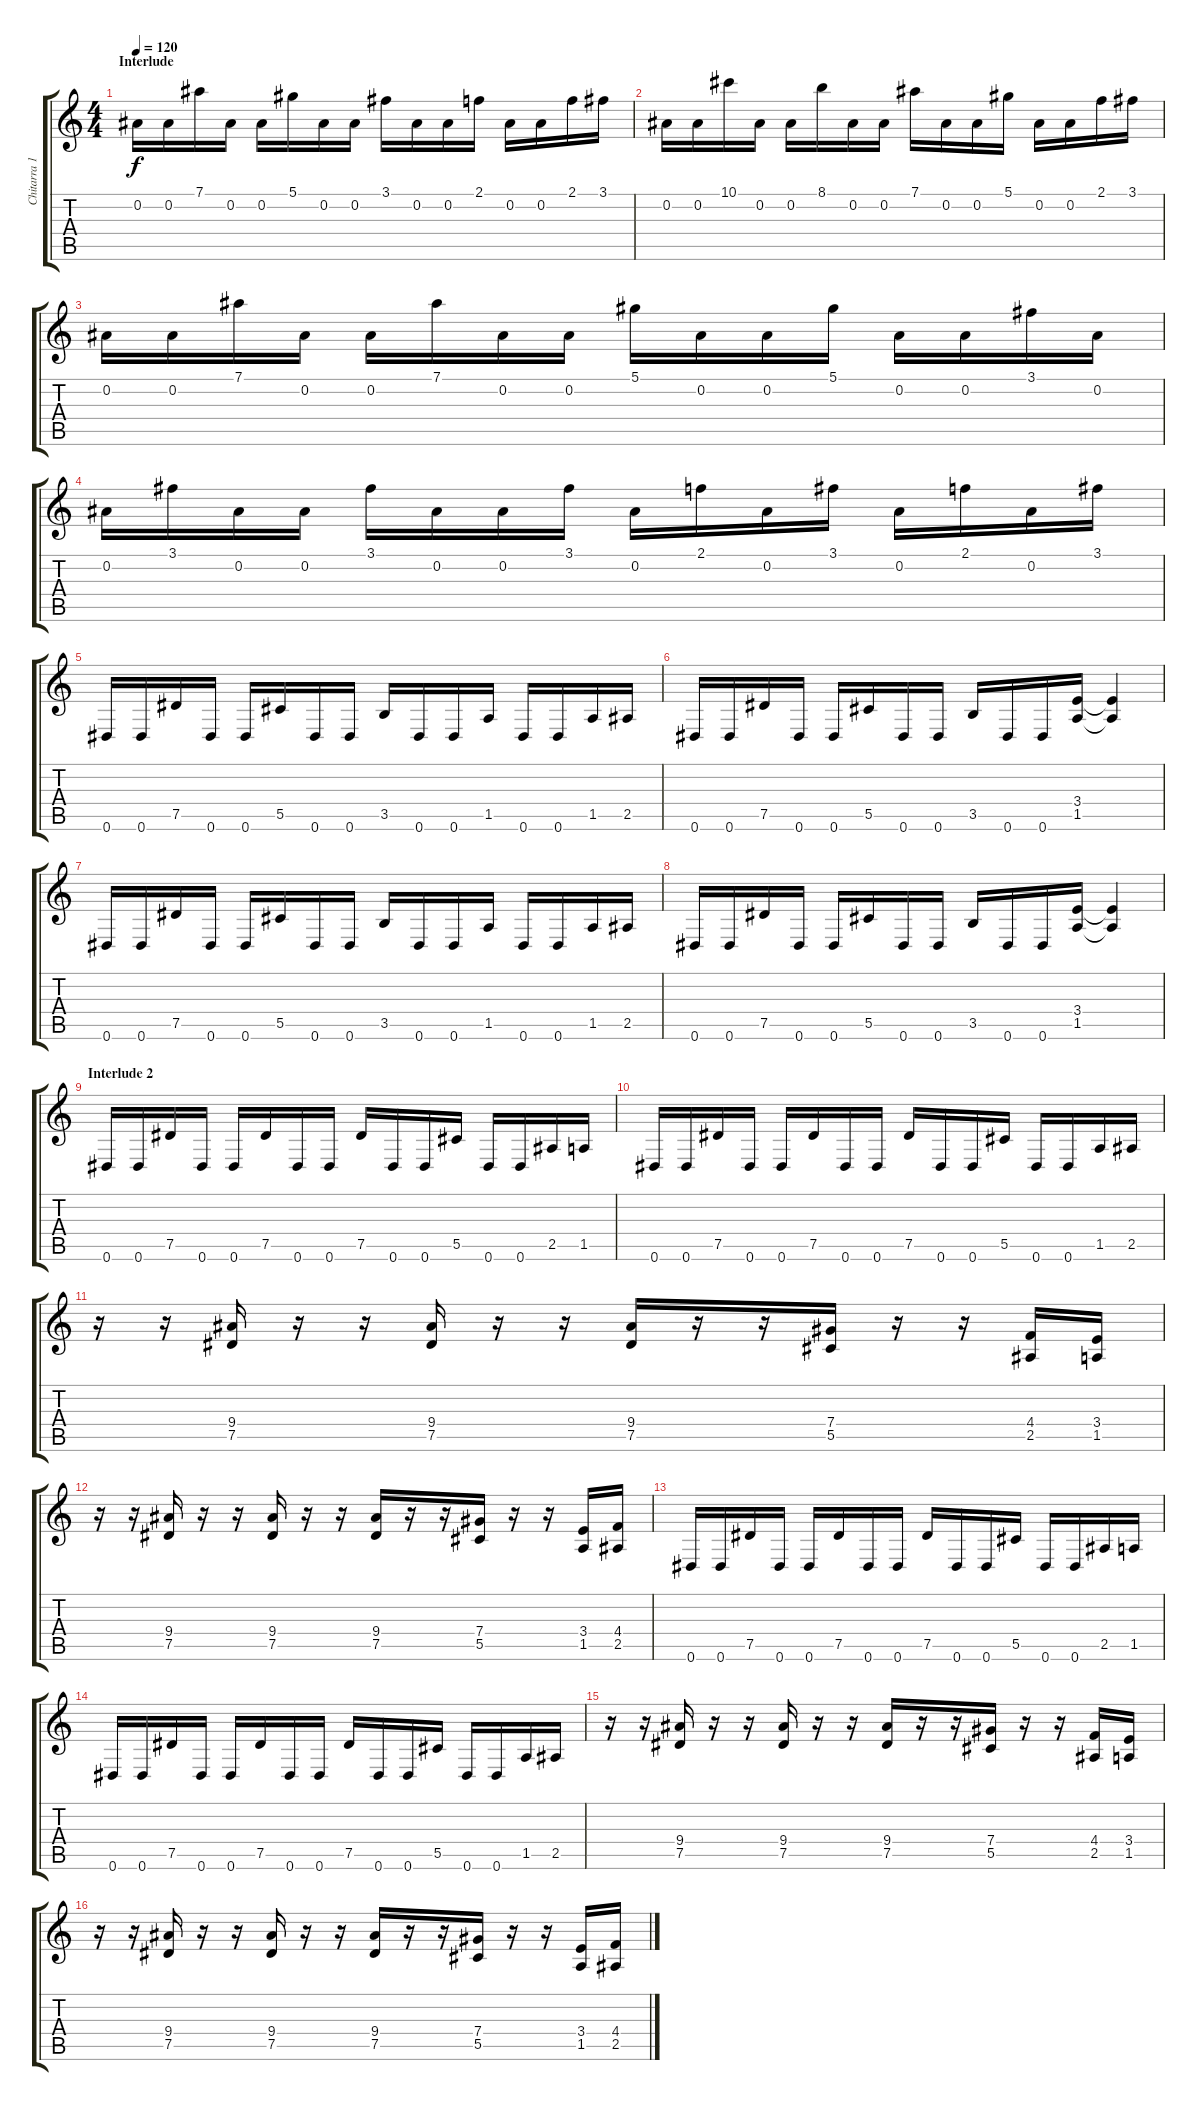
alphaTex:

\track ("Chitarra 1 Oct" "Chitarra 1") {instrument distortionguitar}
\staff {score tabs}
\tuning (Eb4 Bb3 Gb3 Db3 Ab2 Eb2) {hide}
\ts (4 4)
\section ("" "Interlude")
\tempo 120
\clef g2
\ks c
0.2.16{dy f} 0.2.16 7.1.16 0.2.16 0.2.16 5.1.16 0.2.16 0.2.16 3.1.16 0.2.16 0.2.16 2.1.16 0.2.16 0.2.16 2.1.16 3.1.16 |
0.2.16 0.2.16 10.1.16 0.2.16 0.2.16 8.1.16 0.2.16 0.2.16 7.1.16 0.2.16 0.2.16 5.1.16 0.2.16 0.2.16 2.1.16 3.1.16 |
0.2.16 0.2.16 7.1.16 0.2.16 0.2.16 7.1.16 0.2.16 0.2.16 5.1.16 0.2.16 0.2.16 5.1.16 0.2.16 0.2.16 3.1.16 0.2.16 |
0.2.16 3.1.16 0.2.16 0.2.16 3.1.16 0.2.16 0.2.16 3.1.16 0.2.16 2.1.16 0.2.16 3.1.16 0.2.16 2.1.16 0.2.16 3.1.16 |
0.6.16 0.6.16 7.5.16 0.6.16 0.6.16 5.5.16 0.6.16 0.6.16 3.5.16 0.6.16 0.6.16 1.5.16 0.6.16 0.6.16 1.5.16 2.5.16 |
0.6.16 0.6.16 7.5.16 0.6.16 0.6.16 5.5.16 0.6.16 0.6.16 3.5.16 0.6.16 0.6.16 (3.4 1.5).16 (3.4{t} 1.5{t}).4 |
0.6.16 0.6.16 7.5.16 0.6.16 0.6.16 5.5.16 0.6.16 0.6.16 3.5.16 0.6.16 0.6.16 1.5.16 0.6.16 0.6.16 1.5.16 2.5.16 |
0.6.16 0.6.16 7.5.16 0.6.16 0.6.16 5.5.16 0.6.16 0.6.16 3.5.16 0.6.16 0.6.16 (3.4 1.5).16 (3.4{t} 1.5{t}).4 |
\section ("" "Interlude 2")
0.6.16 0.6.16 7.5.16 0.6.16 0.6.16 7.5.16 0.6.16 0.6.16 7.5.16 0.6.16 0.6.16 5.5.16 0.6.16 0.6.16 2.5.16 1.5.16 |
0.6.16 0.6.16 7.5.16 0.6.16 0.6.16 7.5.16 0.6.16 0.6.16 7.5.16 0.6.16 0.6.16 5.5.16 0.6.16 0.6.16 1.5.16 2.5.16 |
r.16 r.16 (9.4 7.5).16 r.16 r.16 (9.4 7.5).16 r.16 r.16 (9.4 7.5).16 r.16 r.16 (7.4 5.5).16 r.16 r.16 (4.4 2.5).16 (3.4 1.5).16 |
r.16 r.16 (9.4 7.5).16 r.16 r.16 (9.4 7.5).16 r.16 r.16 (9.4 7.5).16 r.16 r.16 (7.4 5.5).16 r.16 r.16 (3.4 1.5).16 (4.4 2.5).16 |
0.6.16 0.6.16 7.5.16 0.6.16 0.6.16 7.5.16 0.6.16 0.6.16 7.5.16 0.6.16 0.6.16 5.5.16 0.6.16 0.6.16 2.5.16 1.5.16 |
0.6.16 0.6.16 7.5.16 0.6.16 0.6.16 7.5.16 0.6.16 0.6.16 7.5.16 0.6.16 0.6.16 5.5.16 0.6.16 0.6.16 1.5.16 2.5.16 |
r.16 r.16 (9.4 7.5).16 r.16 r.16 (9.4 7.5).16 r.16 r.16 (9.4 7.5).16 r.16 r.16 (7.4 5.5).16 r.16 r.16 (4.4 2.5).16 (3.4 1.5).16 |
r.16 r.16 (9.4 7.5).16 r.16 r.16 (9.4 7.5).16 r.16 r.16 (9.4 7.5).16 r.16 r.16 (7.4 5.5).16 r.16 r.16 (3.4 1.5).16 (4.4 2.5).16
